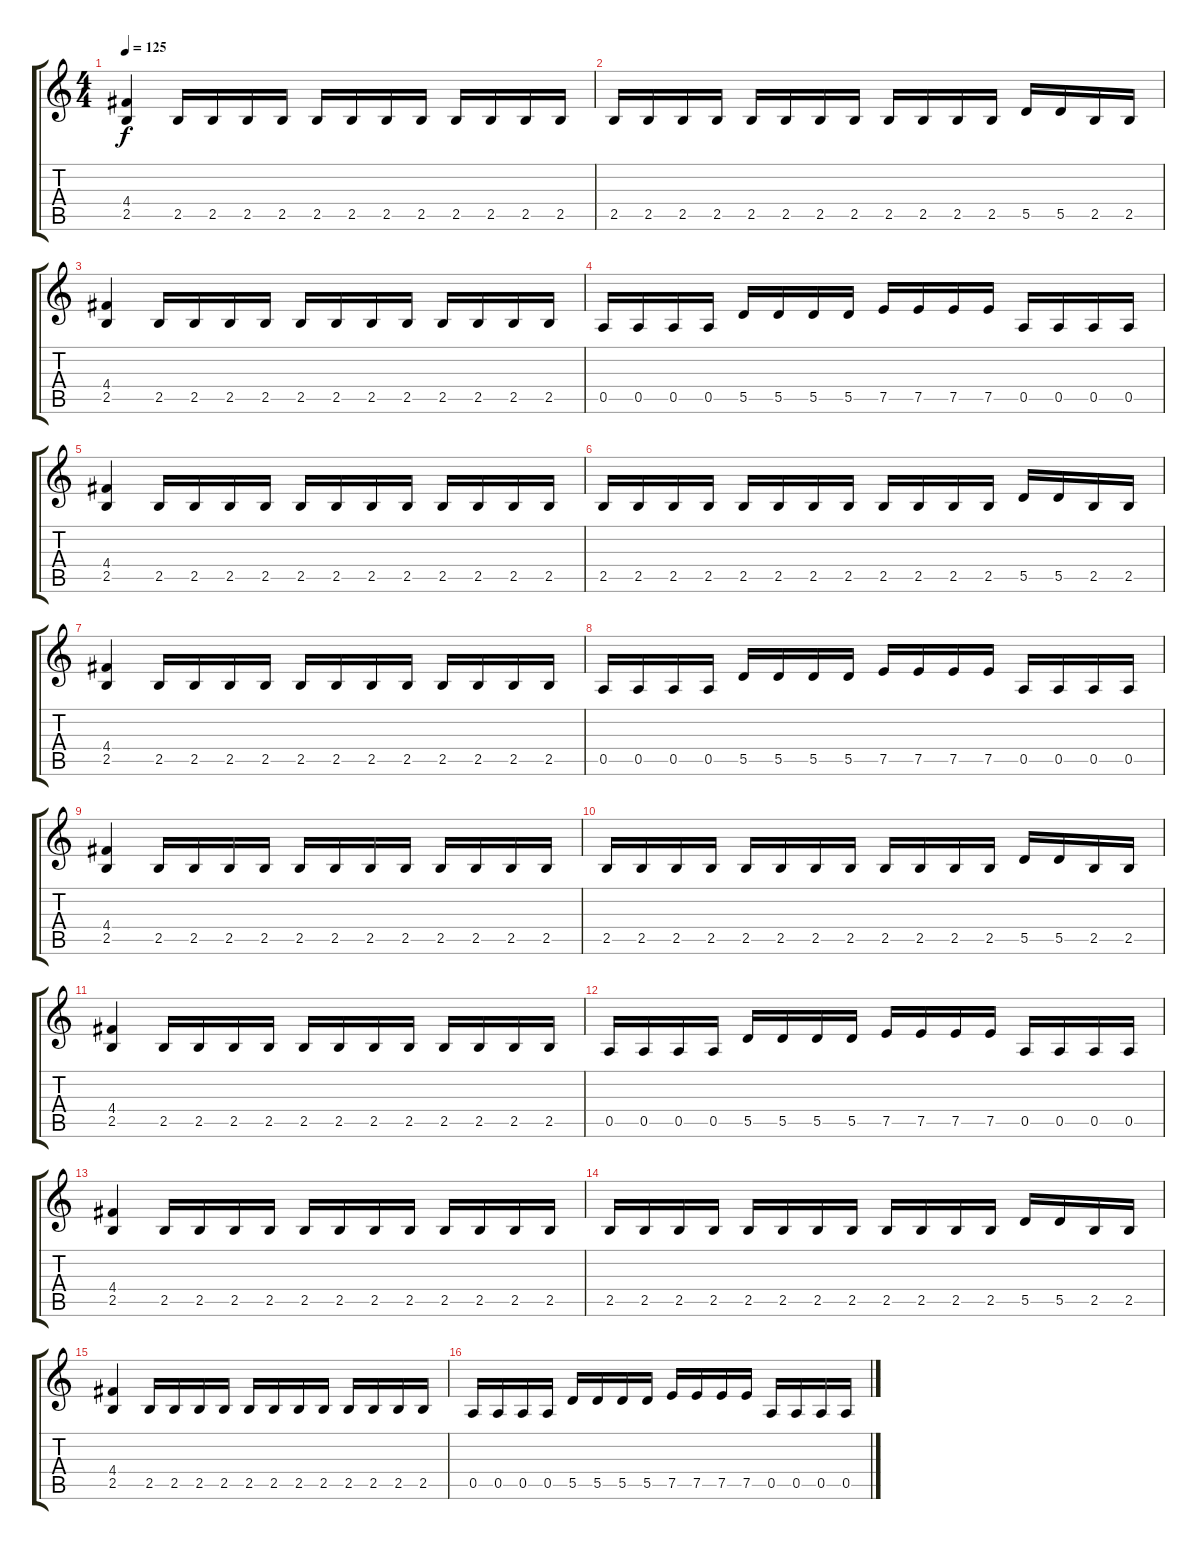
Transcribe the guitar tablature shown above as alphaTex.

\track "" {instrument overdrivenguitar}
\staff {score tabs}
\tuning (E4 B3 G3 D3 A2 E2) {hide}
\ts (4 4)
\tempo 125
\clef g2
\ks c
(4.4 2.5).4{dy f} 2.5.16 2.5.16 2.5.16 2.5.16 2.5.16 2.5.16 2.5.16 2.5.16 2.5.16 2.5.16 2.5.16 2.5.16 |
2.5.16 2.5.16 2.5.16 2.5.16 2.5.16 2.5.16 2.5.16 2.5.16 2.5.16 2.5.16 2.5.16 2.5.16 5.5.16 5.5.16 2.5.16 2.5.16 |
(4.4 2.5).4 2.5.16 2.5.16 2.5.16 2.5.16 2.5.16 2.5.16 2.5.16 2.5.16 2.5.16 2.5.16 2.5.16 2.5.16 |
0.5.16 0.5.16 0.5.16 0.5.16 5.5.16 5.5.16 5.5.16 5.5.16 7.5.16 7.5.16 7.5.16 7.5.16 0.5.16 0.5.16 0.5.16 0.5.16 |
(4.4 2.5).4 2.5.16 2.5.16 2.5.16 2.5.16 2.5.16 2.5.16 2.5.16 2.5.16 2.5.16 2.5.16 2.5.16 2.5.16 |
2.5.16 2.5.16 2.5.16 2.5.16 2.5.16 2.5.16 2.5.16 2.5.16 2.5.16 2.5.16 2.5.16 2.5.16 5.5.16 5.5.16 2.5.16 2.5.16 |
(4.4 2.5).4 2.5.16 2.5.16 2.5.16 2.5.16 2.5.16 2.5.16 2.5.16 2.5.16 2.5.16 2.5.16 2.5.16 2.5.16 |
0.5.16 0.5.16 0.5.16 0.5.16 5.5.16 5.5.16 5.5.16 5.5.16 7.5.16 7.5.16 7.5.16 7.5.16 0.5.16 0.5.16 0.5.16 0.5.16 |
(4.4 2.5).4 2.5.16 2.5.16 2.5.16 2.5.16 2.5.16 2.5.16 2.5.16 2.5.16 2.5.16 2.5.16 2.5.16 2.5.16 |
2.5.16 2.5.16 2.5.16 2.5.16 2.5.16 2.5.16 2.5.16 2.5.16 2.5.16 2.5.16 2.5.16 2.5.16 5.5.16 5.5.16 2.5.16 2.5.16 |
(4.4 2.5).4 2.5.16 2.5.16 2.5.16 2.5.16 2.5.16 2.5.16 2.5.16 2.5.16 2.5.16 2.5.16 2.5.16 2.5.16 |
0.5.16 0.5.16 0.5.16 0.5.16 5.5.16 5.5.16 5.5.16 5.5.16 7.5.16 7.5.16 7.5.16 7.5.16 0.5.16 0.5.16 0.5.16 0.5.16 |
(4.4 2.5).4 2.5.16 2.5.16 2.5.16 2.5.16 2.5.16 2.5.16 2.5.16 2.5.16 2.5.16 2.5.16 2.5.16 2.5.16 |
2.5.16 2.5.16 2.5.16 2.5.16 2.5.16 2.5.16 2.5.16 2.5.16 2.5.16 2.5.16 2.5.16 2.5.16 5.5.16 5.5.16 2.5.16 2.5.16 |
(4.4 2.5).4 2.5.16 2.5.16 2.5.16 2.5.16 2.5.16 2.5.16 2.5.16 2.5.16 2.5.16 2.5.16 2.5.16 2.5.16 |
0.5.16 0.5.16 0.5.16 0.5.16 5.5.16 5.5.16 5.5.16 5.5.16 7.5.16 7.5.16 7.5.16 7.5.16 0.5.16 0.5.16 0.5.16 0.5.16
